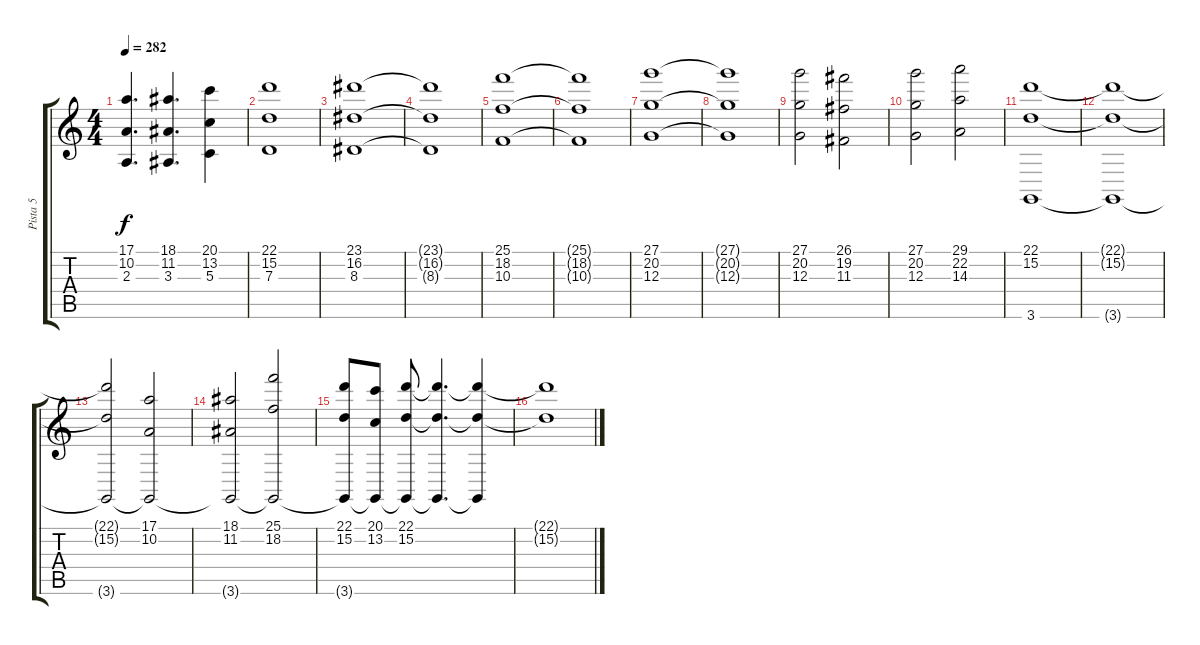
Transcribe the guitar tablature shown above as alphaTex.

\track ("Pista 5" "Pista 5") {instrument stringensemble1}
\staff {score tabs}
\tuning (E4 B3 G3 D3 A2 E2) {hide}
\ts (4 4)
\tempo 282
\clef g2
\ks c
(17.1 10.2 2.3).4{d dy f} (18.1 11.2 3.3).4{d} (20.1 13.2 5.3).4 |
(22.1 15.2 7.3).1 |
(23.1 16.2 8.3).1 |
(23.1{t} 16.2{t} 8.3{t}).1 |
(25.1 18.2 10.3).1 |
(25.1{t} 18.2{t} 10.3{t}).1 |
(27.1 20.2 12.3).1 |
(27.1{t} 20.2{t} 12.3{t}).1 |
(27.1 20.2 12.3).2 (26.1 19.2 11.3).2 |
(27.1 20.2 12.3).2 (29.1 22.2 14.3).2 |
(22.1 15.2 3.6).1 |
(22.1{t} 15.2{t} 3.6{t}).1 |
(22.1{t} 15.2{t} 3.6{t}).2 (17.1 10.2 3.6{t}).2 |
(18.1 11.2 3.6{t}).2 (25.1 18.2 3.6{t}).2 |
(22.1 15.2 3.6{t}).8 (20.1 13.2 3.6{t}).8 (22.1 15.2 3.6{t}).8 (22.1{t} 15.2{t} 3.6{t}).4{d} (22.1{t} 15.2{t} 3.6{t}).4 |
(22.1{t} 15.2{t}).1
